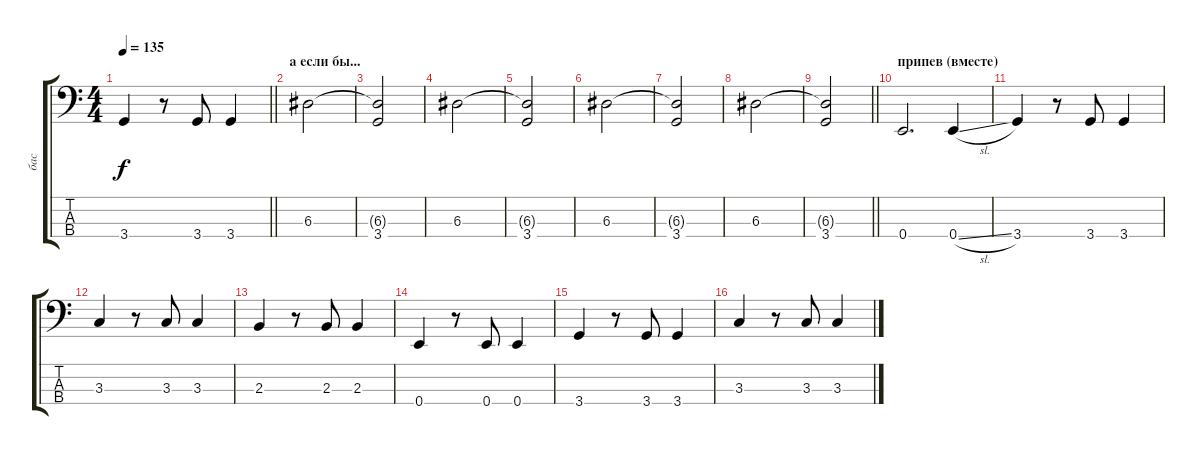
\track ("бас" "бас") {instrument electricbasspick}
\staff {score tabs}
\tuning (G2 D2 A1 E1) {hide}
\ts (4 4)
\tempo 135
\clef f4
\barLineRight lightlight
\ks c
3.4.4{dy f} r.8 3.4.8 3.4.4 |
\section ("" "а если бы...")
6.3.2 |
(6.3{t} 3.4).2 |
6.3.2 |
(6.3{t} 3.4).2 |
6.3.2 |
(6.3{t} 3.4).2 |
6.3.2 |
\barLineRight lightlight
(6.3{t} 3.4).2 |
\section ("" "припев (вместе)")
0.4.2{d} 0.4{sl}.4 |
3.4.4 r.8 3.4.8 3.4.4 |
3.3.4 r.8 3.3.8 3.3.4 |
2.3.4 r.8 2.3.8 2.3.4 |
0.4.4 r.8 0.4.8 0.4.4 |
3.4.4 r.8 3.4.8 3.4.4 |
3.3.4 r.8 3.3.8 3.3.4
